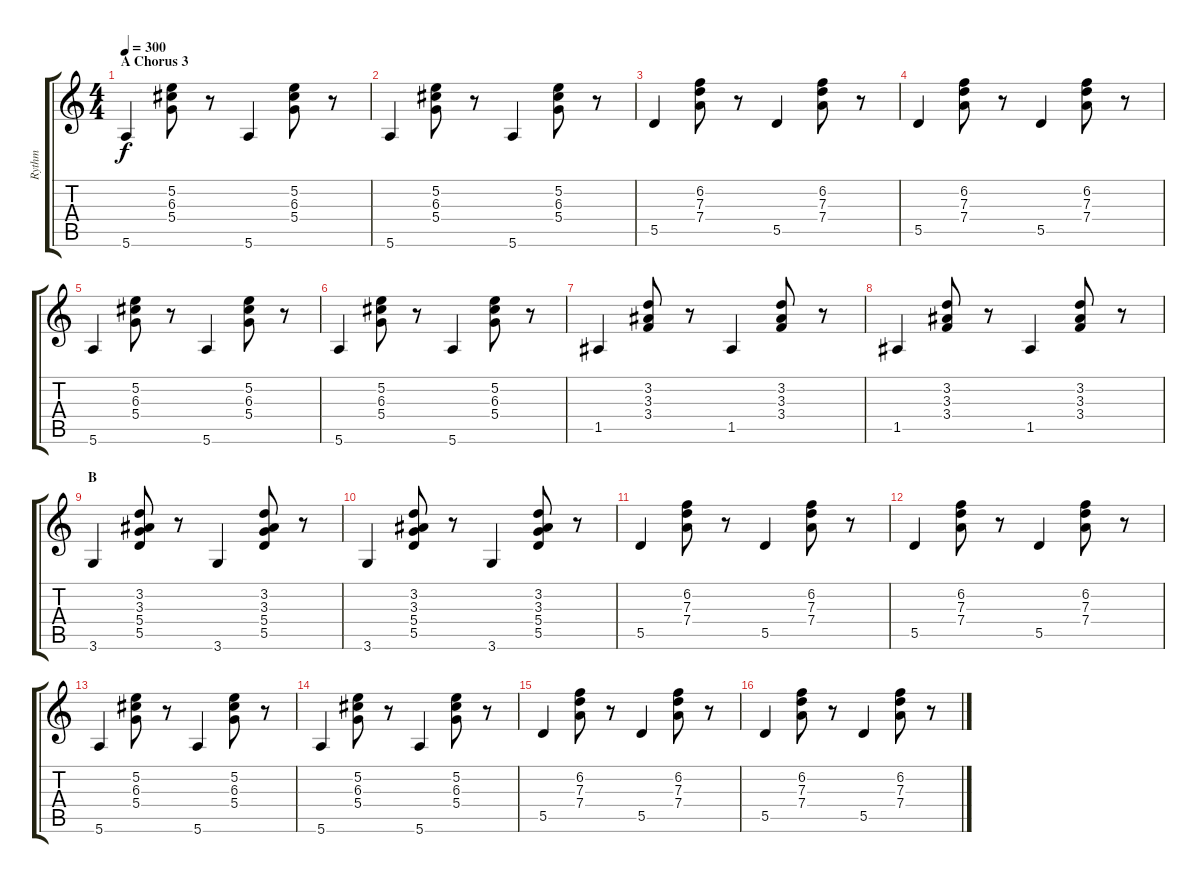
\track ("Rythm" "Rythm") {instrument acousticguitarnylon}
\staff {score tabs}
\tuning (E4 B3 G3 D3 A2 E2) {hide}
\ts (4 4)
\section ("" "A Chorus 3")
\tempo 300
\clef g2
\ks c
5.6.4{dy f} (5.2 6.3 5.4).8 r.8 5.6.4 (5.2 6.3 5.4).8 r.8 |
5.6.4 (5.2 6.3 5.4).8 r.8 5.6.4 (5.2 6.3 5.4).8 r.8 |
5.5.4 (6.2 7.3 7.4).8 r.8 5.5.4 (6.2 7.3 7.4).8 r.8 |
5.5.4 (6.2 7.3 7.4).8 r.8 5.5.4 (6.2 7.3 7.4).8 r.8 |
5.6.4 (5.2 6.3 5.4).8 r.8 5.6.4 (5.2 6.3 5.4).8 r.8 |
5.6.4 (5.2 6.3 5.4).8 r.8 5.6.4 (5.2 6.3 5.4).8 r.8 |
1.5.4 (3.2 3.3 3.4).8 r.8 1.5.4 (3.2 3.3 3.4).8 r.8 |
1.5.4 (3.2 3.3 3.4).8 r.8 1.5.4 (3.2 3.3 3.4).8 r.8 |
\section ("" "B")
3.6.4 (3.2 3.3 5.4 5.5).8 r.8 3.6.4 (3.2 3.3 5.4 5.5).8 r.8 |
3.6.4 (3.2 3.3 5.4 5.5).8 r.8 3.6.4 (3.2 3.3 5.4 5.5).8 r.8 |
5.5.4 (6.2 7.3 7.4).8 r.8 5.5.4 (6.2 7.3 7.4).8 r.8 |
5.5.4 (6.2 7.3 7.4).8 r.8 5.5.4 (6.2 7.3 7.4).8 r.8 |
5.6.4 (5.2 6.3 5.4).8 r.8 5.6.4 (5.2 6.3 5.4).8 r.8 |
5.6.4 (5.2 6.3 5.4).8 r.8 5.6.4 (5.2 6.3 5.4).8 r.8 |
5.5.4 (6.2 7.3 7.4).8 r.8 5.5.4 (6.2 7.3 7.4).8 r.8 |
5.5.4 (6.2 7.3 7.4).8 r.8 5.5.4 (6.2 7.3 7.4).8 r.8
